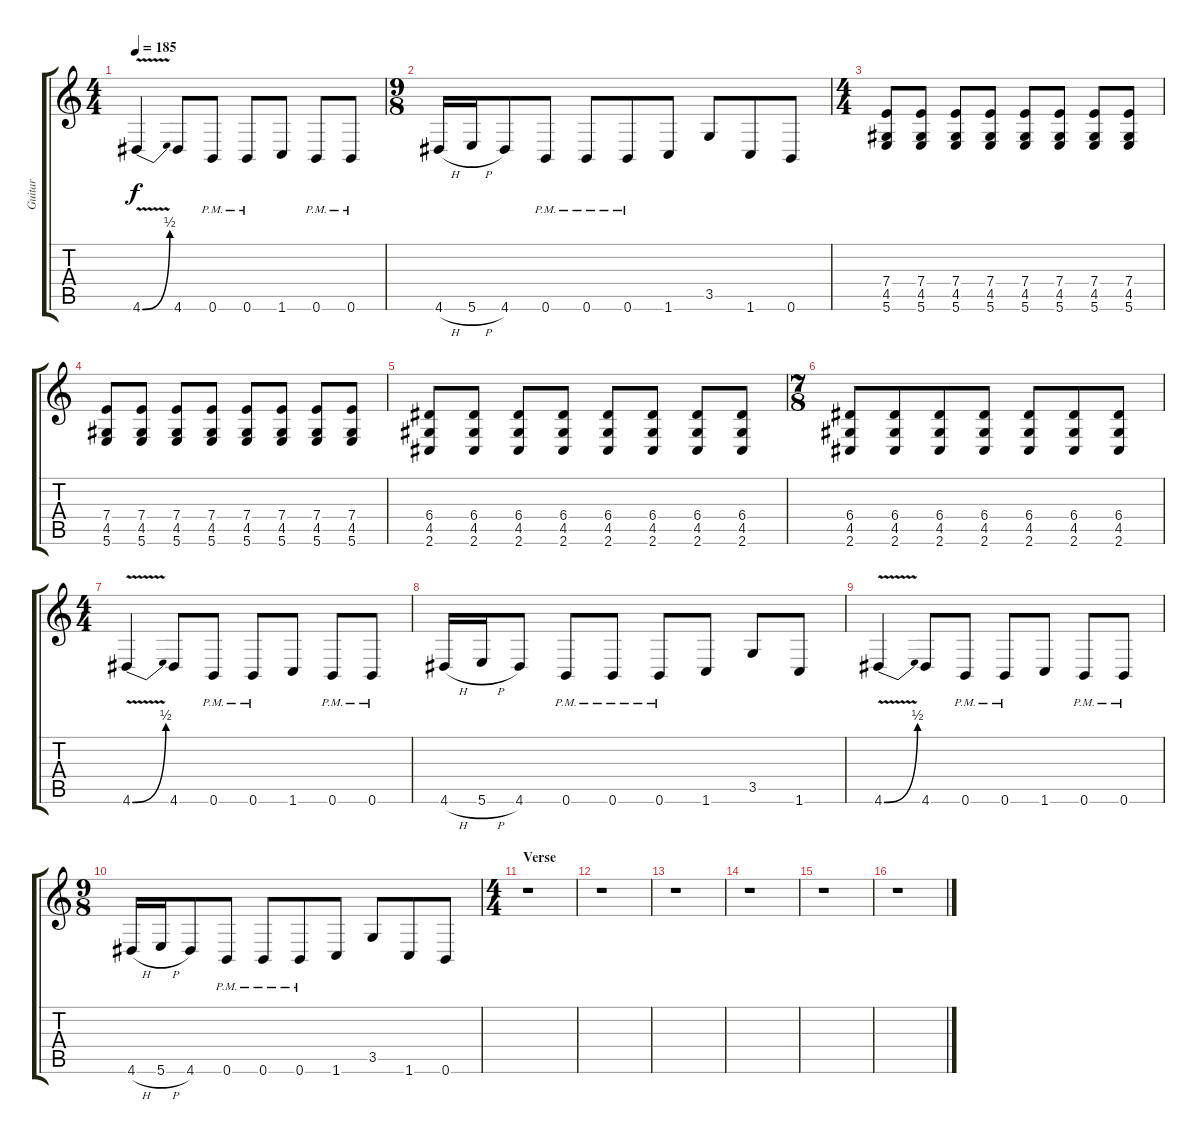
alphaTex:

\track ("Guitar" "Guitar") {instrument overdrivenguitar}
\staff {score tabs}
\tuning (B3 Gb3 D3 A2 E2 B1) {hide}
\ts (4 4)
\tempo 185
\clef g2
\ks c
4.6{be (bend 0 0 60 2) v}.4{dy f} 4.6.8 0.6{pm}.8 0.6{pm}.8 1.6.8 0.6{pm}.8 0.6{pm}.8 |
\ts (9 8)
4.6{h}.16 5.6{h}.16 4.6.8 0.6{pm}.8 0.6{pm}.8 0.6{pm}.8 1.6.8 3.5.8 1.6.8 0.6.8 |
\ts (4 4)
(7.4 4.5 5.6).8 (7.4 4.5 5.6).8 (7.4 4.5 5.6).8 (7.4 4.5 5.6).8 (7.4 4.5 5.6).8 (7.4 4.5 5.6).8 (7.4 4.5 5.6).8 (7.4 4.5 5.6).8 |
(7.4 4.5 5.6).8 (7.4 4.5 5.6).8 (7.4 4.5 5.6).8 (7.4 4.5 5.6).8 (7.4 4.5 5.6).8 (7.4 4.5 5.6).8 (7.4 4.5 5.6).8 (7.4 4.5 5.6).8 |
(6.4 4.5 2.6).8 (6.4 4.5 2.6).8 (6.4 4.5 2.6).8 (6.4 4.5 2.6).8 (6.4 4.5 2.6).8 (6.4 4.5 2.6).8 (6.4 4.5 2.6).8 (6.4 4.5 2.6).8 |
\ts (7 8)
(6.4 4.5 2.6).8 (6.4 4.5 2.6).8 (6.4 4.5 2.6).8 (6.4 4.5 2.6).8 (6.4 4.5 2.6).8 (6.4 4.5 2.6).8 (6.4 4.5 2.6).8 |
\ts (4 4)
4.6{be (bend 0 0 60 2) v}.4 4.6.8 0.6{pm}.8 0.6{pm}.8 1.6.8 0.6{pm}.8 0.6{pm}.8 |
4.6{h}.16 5.6{h}.16 4.6.8 0.6{pm}.8 0.6{pm}.8 0.6{pm}.8 1.6.8 3.5.8 1.6.8 |
4.6{be (bend 0 0 60 2) v}.4 4.6.8 0.6{pm}.8 0.6{pm}.8 1.6.8 0.6{pm}.8 0.6{pm}.8 |
\ts (9 8)
4.6{h}.16 5.6{h}.16 4.6.8 0.6{pm}.8 0.6{pm}.8 0.6{pm}.8 1.6.8 3.5.8 1.6.8 0.6.8 |
\ts (4 4)
\section ("" "Verse")
r.1 |
r.1 |
r.1 |
r.1 |
r.1 |
r.1
